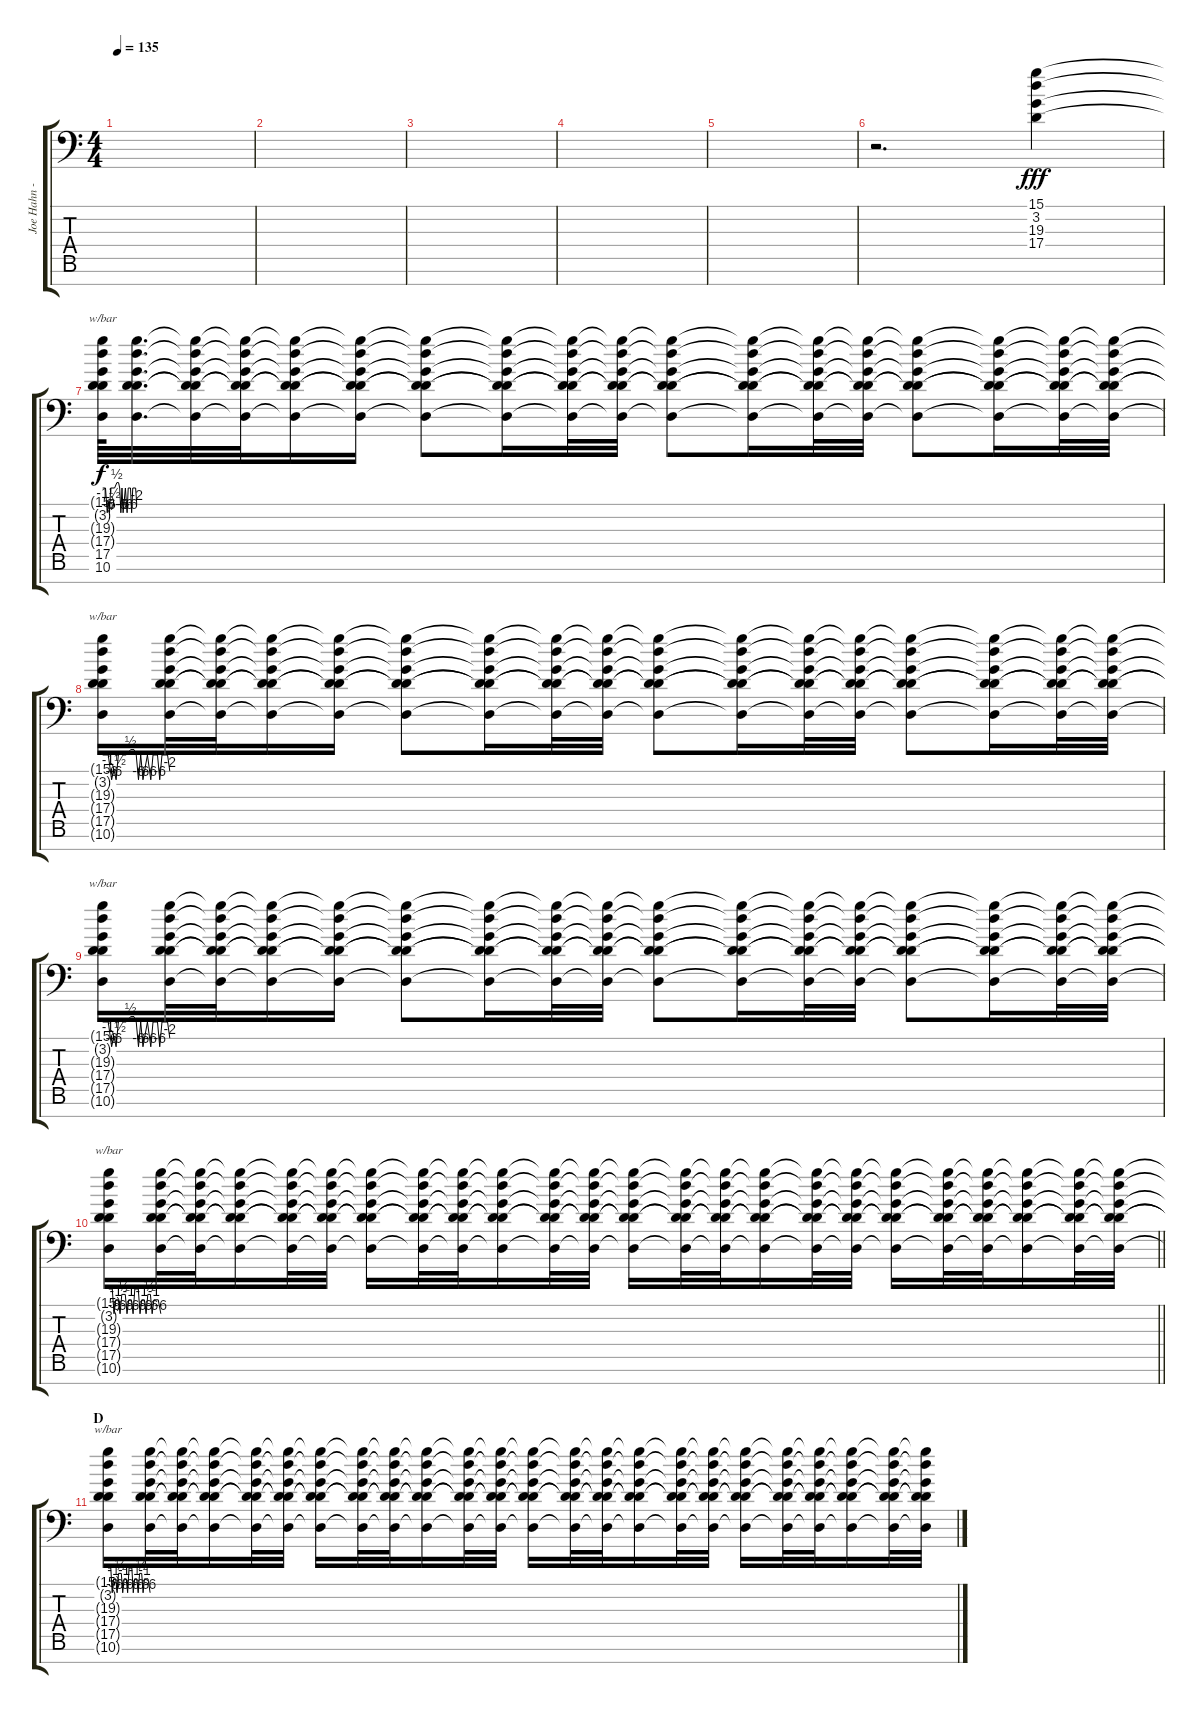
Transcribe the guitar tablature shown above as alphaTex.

\track ("Joe Hahn - Turntables" "Joe Hahn -") {instrument applause}
\staff {score tabs}
\tuning (E4 B3 G3 D3 A2 E2 C-1) {hide}
\ts (4 4)
\tempo 135
\clef f4
\ks c
|
|
|
|
|
r.2{d} (15.1 3.2 19.3 17.4).4{dy fff volume 0} |
(15.1{t} 3.2{t} 19.3{t} 17.4{t} 17.5 10.6).64{tbe (custom default 0 0 5 0 8 -24 10 -6 12 -24 14 0 21 0 25 2 28 2 30 0 32 -24 34 0 36 -24 40 0 43 -24 45 0 49 0 51 -24 53 0 58 0 60 -8) dy f volume 7} (15.1{t} 3.2{t} 19.3{t} 17.4{t} 17.5{t} 10.6{t}).32{d volume 6} (15.1{t} 3.2{t} 19.3{t} 17.4{t} 17.5{t} 10.6{t}).32 (15.1{t} 3.2{t} 19.3{t} 17.4{t} 17.5{t} 10.6{t}).32{volume 4} (15.1{t} 3.2{t} 19.3{t} 17.4{t} 17.5{t} 10.6{t}).16 (15.1{t} 3.2{t} 19.3{t} 17.4{t} 17.5{t} 10.6{t}).16{volume 0} (15.1{t} 3.2{t} 19.3{t} 17.4{t} 17.5{t} 10.6{t}).8{volume 4} (15.1{t} 3.2{t} 19.3{t} 17.4{t} 17.5{t} 10.6{t}).16 (15.1{t} 3.2{t} 19.3{t} 17.4{t} 17.5{t} 10.6{t}).32 (15.1{t} 3.2{t} 19.3{t} 17.4{t} 17.5{t} 10.6{t}).32{volume 2} (15.1{t} 3.2{t} 19.3{t} 17.4{t} 17.5{t} 10.6{t}).8{volume 3} (15.1{t} 3.2{t} 19.3{t} 17.4{t} 17.5{t} 10.6{t}).16 (15.1{t} 3.2{t} 19.3{t} 17.4{t} 17.5{t} 10.6{t}).32 (15.1{t} 3.2{t} 19.3{t} 17.4{t} 17.5{t} 10.6{t}).32{volume 2} (15.1{t} 3.2{t} 19.3{t} 17.4{t} 17.5{t} 10.6{t}).8{volume 4} (15.1{t} 3.2{t} 19.3{t} 17.4{t} 17.5{t} 10.6{t}).16 (15.1{t} 3.2{t} 19.3{t} 17.4{t} 17.5{t} 10.6{t}).32 (15.1{t} 3.2{t} 19.3{t} 17.4{t} 17.5{t} 10.6{t}).32{volume 2} |
(15.1{t} 3.2{t} 19.3{t} 17.4{t} 17.5{t} 10.6{t}).16{tbe (custom default 0 0 5 0 8 -24 10 -6 12 -24 14 0 21 0 25 2 28 2 30 0 32 -24 34 0 36 -24 40 0 43 -24 45 0 49 0 51 -24 53 0 58 0 60 -8) volume 5} (15.1{t} 3.2{t} 19.3{t} 17.4{t} 17.5{t} 10.6{t}).32 (15.1{t} 3.2{t} 19.3{t} 17.4{t} 17.5{t} 10.6{t}).32{volume 0} (15.1{t} 3.2{t} 19.3{t} 17.4{t} 17.5{t} 10.6{t}).16{volume 3} (15.1{t} 3.2{t} 19.3{t} 17.4{t} 17.5{t} 10.6{t}).16{volume 0} (15.1{t} 3.2{t} 19.3{t} 17.4{t} 17.5{t} 10.6{t}).8{volume 4} (15.1{t} 3.2{t} 19.3{t} 17.4{t} 17.5{t} 10.6{t}).16 (15.1{t} 3.2{t} 19.3{t} 17.4{t} 17.5{t} 10.6{t}).32 (15.1{t} 3.2{t} 19.3{t} 17.4{t} 17.5{t} 10.6{t}).32{volume 2} (15.1{t} 3.2{t} 19.3{t} 17.4{t} 17.5{t} 10.6{t}).8{volume 3} (15.1{t} 3.2{t} 19.3{t} 17.4{t} 17.5{t} 10.6{t}).16 (15.1{t} 3.2{t} 19.3{t} 17.4{t} 17.5{t} 10.6{t}).32 (15.1{t} 3.2{t} 19.3{t} 17.4{t} 17.5{t} 10.6{t}).32{volume 2} (15.1{t} 3.2{t} 19.3{t} 17.4{t} 17.5{t} 10.6{t}).8{volume 4} (15.1{t} 3.2{t} 19.3{t} 17.4{t} 17.5{t} 10.6{t}).16 (15.1{t} 3.2{t} 19.3{t} 17.4{t} 17.5{t} 10.6{t}).32 (15.1{t} 3.2{t} 19.3{t} 17.4{t} 17.5{t} 10.6{t}).32{volume 2} |
(15.1{t} 3.2{t} 19.3{t} 17.4{t} 17.5{t} 10.6{t}).16{tbe (custom default 0 0 5 0 8 -24 10 -6 12 -24 14 0 21 0 25 2 28 2 30 0 32 -24 34 0 36 -24 40 0 43 -24 45 0 49 0 51 -24 53 0 58 0 60 -8) volume 4} (15.1{t} 3.2{t} 19.3{t} 17.4{t} 17.5{t} 10.6{t}).32 (15.1{t} 3.2{t} 19.3{t} 17.4{t} 17.5{t} 10.6{t}).32{volume 4} (15.1{t} 3.2{t} 19.3{t} 17.4{t} 17.5{t} 10.6{t}).16 (15.1{t} 3.2{t} 19.3{t} 17.4{t} 17.5{t} 10.6{t}).16{volume 0} (15.1{t} 3.2{t} 19.3{t} 17.4{t} 17.5{t} 10.6{t}).8{volume 4} (15.1{t} 3.2{t} 19.3{t} 17.4{t} 17.5{t} 10.6{t}).16 (15.1{t} 3.2{t} 19.3{t} 17.4{t} 17.5{t} 10.6{t}).32 (15.1{t} 3.2{t} 19.3{t} 17.4{t} 17.5{t} 10.6{t}).32{volume 2} (15.1{t} 3.2{t} 19.3{t} 17.4{t} 17.5{t} 10.6{t}).8{volume 3} (15.1{t} 3.2{t} 19.3{t} 17.4{t} 17.5{t} 10.6{t}).16 (15.1{t} 3.2{t} 19.3{t} 17.4{t} 17.5{t} 10.6{t}).32 (15.1{t} 3.2{t} 19.3{t} 17.4{t} 17.5{t} 10.6{t}).32{volume 2} (15.1{t} 3.2{t} 19.3{t} 17.4{t} 17.5{t} 10.6{t}).8{volume 4} (15.1{t} 3.2{t} 19.3{t} 17.4{t} 17.5{t} 10.6{t}).16 (15.1{t} 3.2{t} 19.3{t} 17.4{t} 17.5{t} 10.6{t}).32 (15.1{t} 3.2{t} 19.3{t} 17.4{t} 17.5{t} 10.6{t}).32{volume 2} |
\barLineRight lightlight
(15.1{t} 3.2{t} 19.3{t} 17.4{t} 17.5{t} 10.6{t}).16{tbe (custom default 0 0 4 0 6 -24 8 -4 11 -4 13 -24 15 -2 19 -2 21 -24 23 -4 26 -4 28 -24 30 0 34 0 36 -24 38 -4 41 -4 43 -24 45 -2 48 -2 50 -24 52 -4 57 -4 60 -24) volume 5} (15.1{t} 3.2{t} 19.3{t} 17.4{t} 17.5{t} 10.6{t}).32 (15.1{t} 3.2{t} 19.3{t} 17.4{t} 17.5{t} 10.6{t}).32{volume 2} (15.1{t} 3.2{t} 19.3{t} 17.4{t} 17.5{t} 10.6{t}).16{volume 4} (15.1{t} 3.2{t} 19.3{t} 17.4{t} 17.5{t} 10.6{t}).32 (15.1{t} 3.2{t} 19.3{t} 17.4{t} 17.5{t} 10.6{t}).32{volume 2} (15.1{t} 3.2{t} 19.3{t} 17.4{t} 17.5{t} 10.6{t}).16{volume 4} (15.1{t} 3.2{t} 19.3{t} 17.4{t} 17.5{t} 10.6{t}).32 (15.1{t} 3.2{t} 19.3{t} 17.4{t} 17.5{t} 10.6{t}).32{volume 2} (15.1{t} 3.2{t} 19.3{t} 17.4{t} 17.5{t} 10.6{t}).16{volume 4} (15.1{t} 3.2{t} 19.3{t} 17.4{t} 17.5{t} 10.6{t}).32 (15.1{t} 3.2{t} 19.3{t} 17.4{t} 17.5{t} 10.6{t}).32{volume 2} (15.1{t} 3.2{t} 19.3{t} 17.4{t} 17.5{t} 10.6{t}).16{volume 4} (15.1{t} 3.2{t} 19.3{t} 17.4{t} 17.5{t} 10.6{t}).32 (15.1{t} 3.2{t} 19.3{t} 17.4{t} 17.5{t} 10.6{t}).32{volume 2} (15.1{t} 3.2{t} 19.3{t} 17.4{t} 17.5{t} 10.6{t}).16{volume 3} (15.1{t} 3.2{t} 19.3{t} 17.4{t} 17.5{t} 10.6{t}).32 (15.1{t} 3.2{t} 19.3{t} 17.4{t} 17.5{t} 10.6{t}).32{volume 2} (15.1{t} 3.2{t} 19.3{t} 17.4{t} 17.5{t} 10.6{t}).16{volume 4} (15.1{t} 3.2{t} 19.3{t} 17.4{t} 17.5{t} 10.6{t}).32 (15.1{t} 3.2{t} 19.3{t} 17.4{t} 17.5{t} 10.6{t}).32{volume 2} (15.1{t} 3.2{t} 19.3{t} 17.4{t} 17.5{t} 10.6{t}).16{volume 3} (15.1{t} 3.2{t} 19.3{t} 17.4{t} 17.5{t} 10.6{t}).32 (15.1{t} 3.2{t} 19.3{t} 17.4{t} 17.5{t} 10.6{t}).32{volume 2} |
\section ("" "D")
(15.1{t} 3.2{t} 19.3{t} 17.4{t} 17.5{t} 10.6{t}).16{tbe (custom default 0 0 4 0 6 -24 8 -4 11 -4 13 -24 15 -2 19 -2 21 -24 23 -4 26 -4 28 -24 30 0 34 0 36 -24 38 -4 41 -4 43 -24 45 -2 48 -2 50 -24 52 -4 57 -4 60 -24) volume 3} (15.1{t} 3.2{t} 19.3{t} 17.4{t} 17.5{t} 10.6{t}).32 (15.1{t} 3.2{t} 19.3{t} 17.4{t} 17.5{t} 10.6{t}).32{volume 1} (15.1{t} 3.2{t} 19.3{t} 17.4{t} 17.5{t} 10.6{t}).16{volume 3} (15.1{t} 3.2{t} 19.3{t} 17.4{t} 17.5{t} 10.6{t}).32 (15.1{t} 3.2{t} 19.3{t} 17.4{t} 17.5{t} 10.6{t}).32{volume 1} (15.1{t} 3.2{t} 19.3{t} 17.4{t} 17.5{t} 10.6{t}).16{volume 3} (15.1{t} 3.2{t} 19.3{t} 17.4{t} 17.5{t} 10.6{t}).32 (15.1{t} 3.2{t} 19.3{t} 17.4{t} 17.5{t} 10.6{t}).32{volume 1} (15.1{t} 3.2{t} 19.3{t} 17.4{t} 17.5{t} 10.6{t}).16{volume 2} (15.1{t} 3.2{t} 19.3{t} 17.4{t} 17.5{t} 10.6{t}).32 (15.1{t} 3.2{t} 19.3{t} 17.4{t} 17.5{t} 10.6{t}).32{volume 1} (15.1{t} 3.2{t} 19.3{t} 17.4{t} 17.5{t} 10.6{t}).16{volume 2} (15.1{t} 3.2{t} 19.3{t} 17.4{t} 17.5{t} 10.6{t}).32 (15.1{t} 3.2{t} 19.3{t} 17.4{t} 17.5{t} 10.6{t}).32{volume 1} (15.1{t} 3.2{t} 19.3{t} 17.4{t} 17.5{t} 10.6{t}).16{volume 2} (15.1{t} 3.2{t} 19.3{t} 17.4{t} 17.5{t} 10.6{t}).32 (15.1{t} 3.2{t} 19.3{t} 17.4{t} 17.5{t} 10.6{t}).32{volume 0} (15.1{t} 3.2{t} 19.3{t} 17.4{t} 17.5{t} 10.6{t}).16{volume 2} (15.1{t} 3.2{t} 19.3{t} 17.4{t} 17.5{t} 10.6{t}).32 (15.1{t} 3.2{t} 19.3{t} 17.4{t} 17.5{t} 10.6{t}).32{volume 0} (15.1{t} 3.2{t} 19.3{t} 17.4{t} 17.5{t} 10.6{t}).16{volume 1} (15.1{t} 3.2{t} 19.3{t} 17.4{t} 17.5{t} 10.6{t}).32 (15.1{t} 3.2{t} 19.3{t} 17.4{t} 17.5{t} 10.6{t}).32{volume 0}
